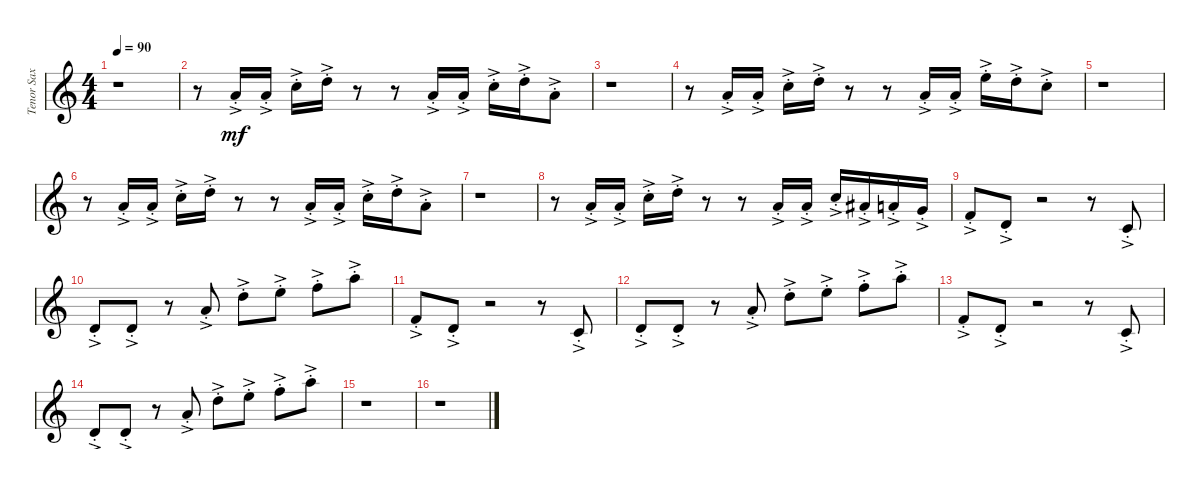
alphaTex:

\track ("Tenor Sax 2" "Tenor Sax ") {instrument trombone}
\staff {score}
\tuning (E4 B3 G3 D3 A2 E2 B1) {hide}
\ts (4 4)
\tempo 90
\clef g2
\ks c
r.1{dy mf} |
r.8 5.1{ac st}.16 5.1{ac st}.16 8.1{ac st}.16 10.1{ac st}.16 r.8 r.8 5.1{ac st}.16 5.1{ac st}.16 8.1{ac st}.16 10.1{ac st}.16 5.1{ac st}.8 |
r.1 |
r.8 5.1{ac st}.16 5.1{ac st}.16 8.1{ac st}.16 10.1{ac st}.16 r.8 r.8 5.1{ac st}.16 5.1{ac st}.16 12.1{ac st}.16 10.1{ac st}.16 8.1{ac st}.8 |
r.1 |
r.8 5.1{ac st}.16 5.1{ac st}.16 8.1{ac st}.16 10.1{ac st}.16 r.8 r.8 5.1{ac st}.16 5.1{ac st}.16 8.1{ac st}.16 10.1{ac st}.16 5.1{ac st}.8 |
r.1 |
r.8 5.1{ac st}.16 5.1{ac st}.16 8.1{ac st}.16 10.1{ac st}.16 r.8 r.8 5.1{ac st}.16 5.1{ac st}.16 8.1{ac st}.16 6.1{ac st}.16 5.1{ac st}.16 3.1{ac st}.16 |
1.1{ac st}.8 3.2{ac st}.8 r.2 r.8 1.2{ac st}.8 |
3.2{ac st}.8 3.2{ac st}.8 r.8 5.1{ac st}.8 10.1{ac st}.8 12.1{ac st}.8 13.1{ac st}.8 17.1{ac st}.8 |
1.1{ac st}.8 3.2{ac st}.8 r.2 r.8 1.2{ac st}.8 |
3.2{ac st}.8 3.2{ac st}.8 r.8 5.1{ac st}.8 10.1{ac st}.8 12.1{ac st}.8 13.1{ac st}.8 17.1{ac st}.8 |
1.1{ac st}.8 3.2{ac st}.8 r.2 r.8 1.2{ac st}.8 |
3.2{ac st}.8 3.2{ac st}.8 r.8 5.1{ac st}.8 10.1{ac st}.8 12.1{ac st}.8 13.1{ac st}.8 17.1{ac st}.8 |
r.1 |
r.1
